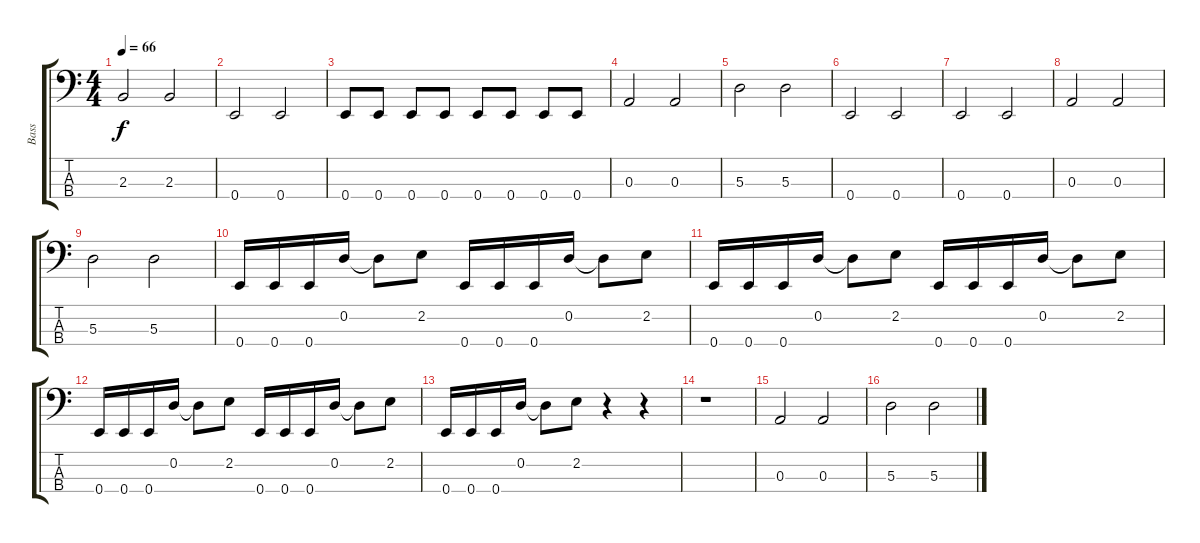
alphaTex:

\track ("Bass" "Bass") {instrument electricbassfinger}
\staff {score tabs}
\tuning (G2 D2 A1 E1) {hide}
\ts (4 4)
\tempo 66
\clef f4
\ks c
2.3.2{dy f} 2.3.2 |
0.4.2 0.4.2 |
0.4.8 0.4.8 0.4.8 0.4.8 0.4.8 0.4.8 0.4.8 0.4.8 |
0.3.2 0.3.2 |
5.3.2 5.3.2 |
0.4.2 0.4.2 |
0.4.2 0.4.2 |
0.3.2 0.3.2 |
5.3.2 5.3.2 |
0.4.16 0.4.16 0.4.16 0.2.16 0.2{t}.8 2.2.8 0.4.16 0.4.16 0.4.16 0.2.16 0.2{t}.8 2.2.8 |
0.4.16 0.4.16 0.4.16 0.2.16 0.2{t}.8 2.2.8 0.4.16 0.4.16 0.4.16 0.2.16 0.2{t}.8 2.2.8 |
0.4.16 0.4.16 0.4.16 0.2.16 0.2{t}.8 2.2.8 0.4.16 0.4.16 0.4.16 0.2.16 0.2{t}.8 2.2.8 |
0.4.16 0.4.16 0.4.16 0.2.16 0.2{t}.8 2.2.8 r.4 r.4 |
r.1 |
0.3.2 0.3.2 |
5.3.2 5.3.2
